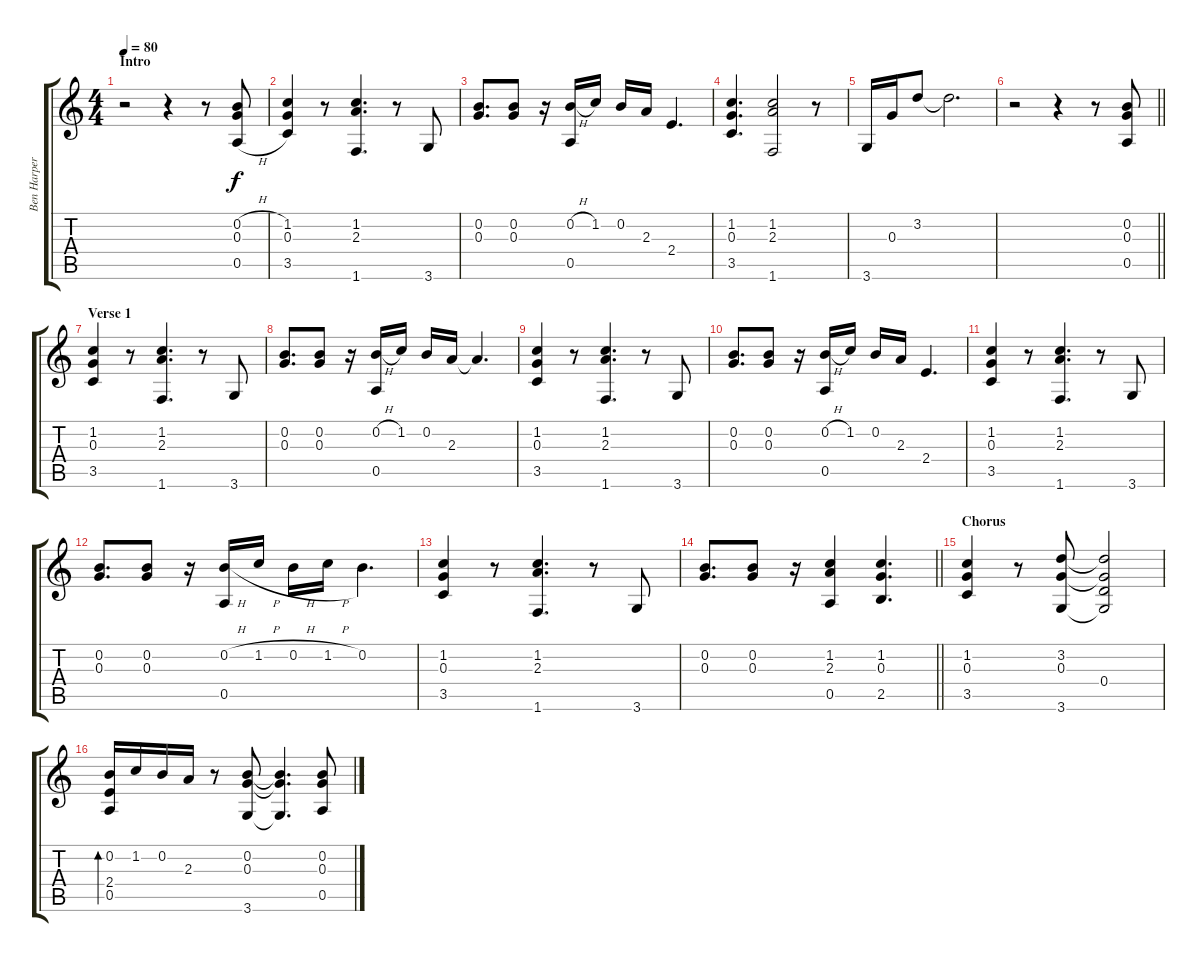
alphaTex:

\track ("Ben Harper" "Ben Harper") {instrument acousticguitarsteel}
\staff {score tabs}
\tuning (E4 B3 G3 D3 A2 E2) {hide}
\ts (4 4)
\section ("" "Intro")
\tempo 80
\clef g2
\ks c
r.2{dy f instrument acousticguitarsteel} r.4 r.8 (0.2{h} 0.3 0.5{h}).8 |
(1.2 0.3 3.5).4 r.8 (1.2 2.3 1.6).4{d} r.8 3.6.8 |
(0.2 0.3).8{d} (0.2 0.3).8 r.16 (0.2{h} 0.5).16 1.2.16 0.2.16 2.3.16 2.4.4{d} |
(1.2 0.3 3.5).4{d} (1.2 2.3 1.6).2 r.8 |
3.6.16 0.3.16 3.2.8 3.2{t}.2{d} |
\barLineRight lightlight
r.2 r.4 r.8 (0.2 0.3 0.5).8 |
\section ("" "Verse 1")
(1.2 0.3 3.5).4 r.8 (1.2 2.3 1.6).4{d} r.8 3.6.8 |
(0.2 0.3).8{d} (0.2 0.3).8 r.16 (0.2{h} 0.5).16 1.2.16 0.2.16 2.3.16 2.3{t}.4{d} |
(1.2 0.3 3.5).4 r.8 (1.2 2.3 1.6).4{d} r.8 3.6.8 |
(0.2 0.3).8{d} (0.2 0.3).8 r.16 (0.2{h} 0.5).16 1.2.16 0.2.16 2.3.16 2.4.4{d} |
(1.2 0.3 3.5).4 r.8 (1.2 2.3 1.6).4{d} r.8 3.6.8 |
(0.2 0.3).8{d} (0.2 0.3).8 r.16 (0.2{h} 0.5).16 1.2{h}.16 0.2{h}.16 1.2{h}.16 0.2.4{d} |
(1.2 0.3 3.5).4 r.8 (1.2 2.3 1.6).4{d} r.8 3.6.8 |
\barLineRight lightlight
(0.2 0.3).8{d} (0.2 0.3).8 r.16 (1.2 2.3 0.5).4 (1.2 0.3 2.5).4{d} |
\section ("" "Chorus")
(1.2 0.3 3.5).4 r.8 (3.2 0.3 3.6).8 (3.2{t} 0.3{t} 0.4 3.6{t}).2 |
(0.2 2.4 0.5).16{bd 120} 1.2.16 0.2.16 2.3.16 r.8 (0.2 0.3 3.6).8 (0.2{t} 0.3{t} 3.6{t}).4{d} (0.2 0.3 0.5).8
